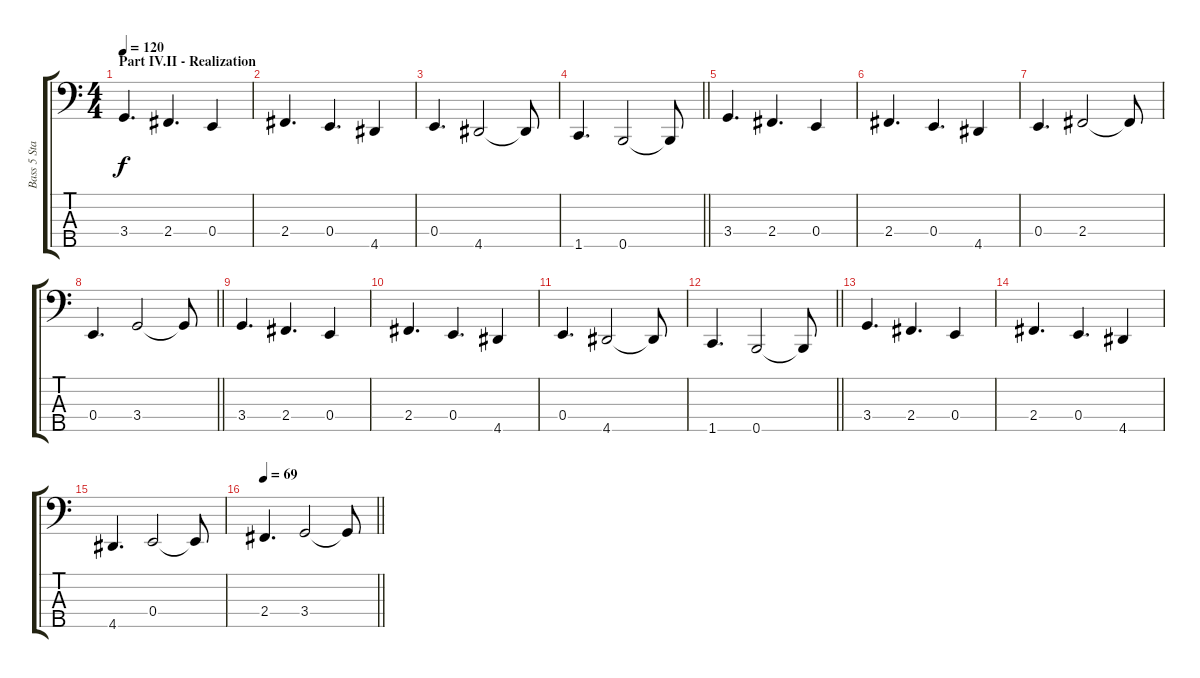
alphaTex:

\track ("Bass 5 Standard" "Bass 5 Sta") {instrument electricbassfinger}
\staff {score tabs}
\tuning (G2 D2 A1 E1 B0) {hide}
\ts (4 4)
\section ("" "Part IV.II - Realization")
\tempo 120
\clef f4
\ks c
3.4.4{d dy f} 2.4.4{d} 0.4.4 |
2.4.4{d} 0.4.4{d} 4.5.4 |
0.4.4{d} 4.5.2 4.5{t}.8 |
\barLineRight lightlight
1.5.4{d} 0.5.2 0.5{t}.8 |
3.4.4{d} 2.4.4{d} 0.4.4 |
2.4.4{d} 0.4.4{d} 4.5.4 |
0.4.4{d} 2.4.2 2.4{t}.8 |
\barLineRight lightlight
0.4.4{d} 3.4.2 3.4{t}.8 |
3.4.4{d} 2.4.4{d} 0.4.4 |
2.4.4{d} 0.4.4{d} 4.5.4 |
0.4.4{d} 4.5.2 4.5{t}.8 |
\barLineRight lightlight
1.5.4{d} 0.5.2 0.5{t}.8 |
3.4.4{d} 2.4.4{d} 0.4.4 |
2.4.4{d} 0.4.4{d} 4.5.4 |
4.5.4{d} 0.4.2 0.4{t}.8 |
\tempo 69
\barLineRight lightlight
2.4.4{d} 3.4.2 3.4{t}.8
